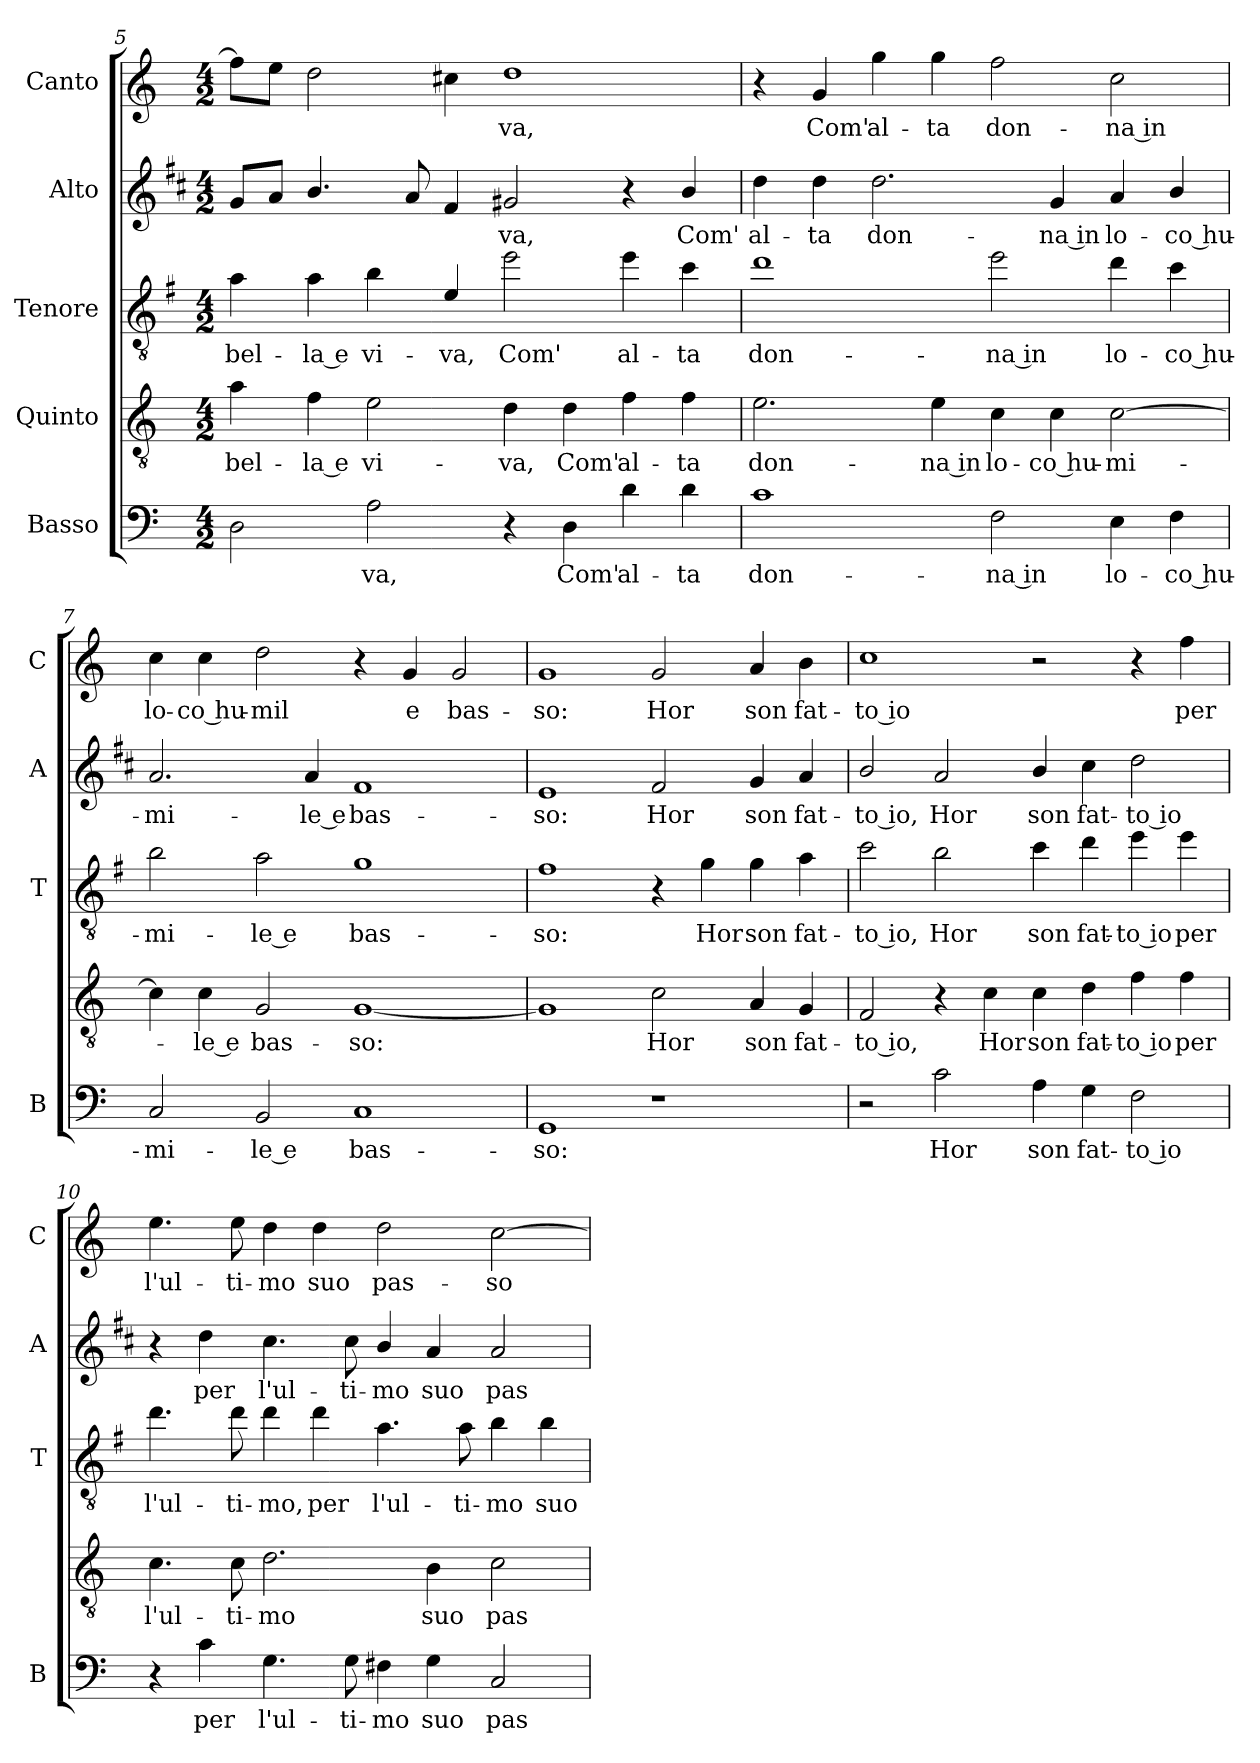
**kern	**text	**kern	**text	**kern	**text	**kern	**text	**kern	**text
*part5	*part5	*part4	*part4	*part3	*part3	*part2	*part2	*part1	*part1
*staff5	*staff5	*staff4	*staff4	*staff3	*staff3	*staff2	*staff2	*staff1	*staff1
*I"Basso	*	*I"Quinto	*	*I"Tenore	*	*I"Alto	*	*I"Canto	*
*I'B	*	*	*	*I'T	*	*I'A	*	*I'C	*
!!LO:LB:g=z
*clefF4	*	*clefGv2	*	*clefGv2	*	*clefG2	*	*clefG2	*
*	*	*	*	*ITrd4c7	*	*ITrd1c2	*	*	*
*k[]	*	*k[]	*	*k[]	*	*k[]	*	*k[]	*
*C:	*	*C:	*	*C:	*	*C:	*	*C:	*
*M4/2	*	*M4/2	*	*M4/2	*	*M4/2	*	*M4/2	*
=5	=5	=5	=5	=5	=5	=5	=5	=5	=5
!	!	!	!LO:LY:b	!	!LO:LY:b	!	!	!	!
2D\	.	4a\	bel-	4d\	bel-	8f/L	.	8ff\L]	.
.	.	.	.	.	.	8g/J	.	8ee\J	.
!	!	!	!LO:LY:b	!	!LO:LY:b	!	!	!	!
.	.	4f\	-la e	4d\	-la e	4.a/	.	2dd\	.
!	!LO:LY:b	!	!LO:LY:b	!	!LO:LY:b	!	!	!	!
2A\	-va,	2e\	vi-	4e\	vi-	.	.	.	.
.	.	.	.	.	.	8g/	.	.	.
!	!	!	!	!	!LO:LY:b	!	!	!	!
.	.	.	.	4A/	-va,	4e/	.	4cc#X\	.
!	!	!	!LO:LY:b	!	!LO:LY:b	!	!LO:LY:b	!	!LO:LY:b
4r	.	4d\	-va,	2a\	Com'	2f#X/	-va,	1dd	-va,
!	!LO:LY:b	!	!LO:LY:b	!	!	!	!	!	!
4D\	Com'	4d\	Com'	.	.	.	.	.	.
!	!LO:LY:b	!	!LO:LY:b	!	!LO:LY:b	!	!	!	!
4d\	al-	4f\	al-	4a\	al-	4r	.	.	.
!	!LO:LY:b	!	!LO:LY:b	!	!LO:LY:b	!	!LO:LY:b	!	!
4d\	-ta	4f\	-ta	4f\	-ta	4a/	Com'	.	.
=6	=6	=6	=6	=6	=6	=6	=6	=6	=6
!	!LO:LY:b	!	!LO:LY:b	!	!LO:LY:b	!	!LO:LY:b	!	!
1c	don-	2.e\	don-	1g	don-	4cc\	al-	4r	.
!	!	!	!	!	!	!	!LO:LY:b	!	!LO:LY:b
.	.	.	.	.	.	4cc\	-ta	4g/	Com'
!	!	!	!	!	!	!	!LO:LY:b	!	!LO:LY:b
.	.	.	.	.	.	2.cc\	don-	4gg\	al-
!	!	!	!LO:LY:b	!	!	!	!	!	!LO:LY:b
.	.	4e\	-na in	.	.	.	.	4gg\	-ta
!	!LO:LY:b	!	!LO:LY:b	!	!LO:LY:b	!	!	!	!LO:LY:b
2F\	-na in	4c\	lo-	2a\	-na in	.	.	2ff\	don-
!	!	!	!LO:LY:b	!	!	!	!LO:LY:b	!	!
.	.	4c\	-co hu-	.	.	4f/	-na in	.	.
!	!LO:LY:b	!	!LO:LY:b	!	!LO:LY:b	!	!LO:LY:b	!	!LO:LY:b
4E\	lo-	[2c\	-mi-	4g\	lo-	4g/	lo-	2cc\	-na in
!	!LO:LY:b	!	!	!	!LO:LY:b	!	!LO:LY:b	!	!
4F\	-co hu-	.	.	4f\	-co hu-	4a/	-co hu-	.	.
=7	=7	=7	=7	=7	=7	=7	=7	=7	=7
!	!LO:LY:b	!	!	!	!LO:LY:b	!	!LO:LY:b	!	!LO:LY:b
2C/	-mi-	4c\]	.	2e\	-mi-	2.g/	-mi-	4cc\	lo-
!	!	!	!LO:LY:b	!	!	!	!	!	!LO:LY:b
.	.	4c\	-le e	.	.	.	.	4cc\	-co hu-
!	!LO:LY:b	!	!LO:LY:b	!	!LO:LY:b	!	!	!	!LO:LY:b
2BB/	-le e	2G/	bas-	2d\	-le e	.	.	2dd\	-mil
!	!	!	!	!	!	!	!LO:LY:b	!	!
.	.	.	.	.	.	4g/	-le e	.	.
!	!LO:LY:b	!	!LO:LY:b	!	!LO:LY:b	!	!LO:LY:b	!	!
1C	bas-	[1G	-so:	1c	bas-	1e	bas-	4r	.
!	!	!	!	!	!	!	!	!	!LO:LY:b
.	.	.	.	.	.	.	.	4g/	e
!	!	!	!	!	!	!	!	!	!LO:LY:b
.	.	.	.	.	.	.	.	2g/	bas-
=8	=8	=8	=8	=8	=8	=8	=8	=8	=8
!	!LO:LY:b	!	!	!	!LO:LY:b	!	!LO:LY:b	!	!LO:LY:b
1GG	-so:	1G]	.	1B	-so:	1d	-so:	1g	-so:
!	!	!	!LO:LY:b	!	!	!	!LO:LY:b	!	!LO:LY:b
1r	.	2c\	Hor	4r	.	2e/	Hor	2g/	Hor
!	!	!	!	!	!LO:LY:b	!	!	!	!
.	.	.	.	4c\	Hor	.	.	.	.
!	!	!	!LO:LY:b	!	!LO:LY:b	!	!LO:LY:b	!	!LO:LY:b
.	.	4A/	son	4c\	son	4f/	son	4a/	son
!	!	!	!LO:LY:b	!	!LO:LY:b	!	!LO:LY:b	!	!LO:LY:b
.	.	4G/	fat-	4d\	fat-	4g/	fat-	4b\	fat-
=9	=9	=9	=9	=9	=9	=9	=9	=9	=9
!	!	!	!LO:LY:b	!	!LO:LY:b	!	!LO:LY:b	!	!LO:LY:b
2r	.	2F/	-to io,	2f\	-to io,	2a/	-to io,	1cc	-to io
!	!LO:LY:b	!	!	!	!LO:LY:b	!	!LO:LY:b	!	!
2c\	Hor	4r	.	2e\	Hor	2g/	Hor	.	.
!	!	!	!LO:LY:b	!	!	!	!	!	!
.	.	4c\	Hor	.	.	.	.	.	.
!	!LO:LY:b	!	!LO:LY:b	!	!LO:LY:b	!	!LO:LY:b	!	!
4A\	son	4c\	son	4f\	son	4a/	son	2r	.
!	!LO:LY:b	!	!LO:LY:b	!	!LO:LY:b	!	!LO:LY:b	!	!
4G\	fat-	4d\	fat-	4g\	fat-	4b\	fat-	.	.
!	!LO:LY:b	!	!LO:LY:b	!	!LO:LY:b	!	!LO:LY:b	!	!
2F\	-to io	4f\	-to io	4a\	-to io	2cc\	-to io	4r	.
!	!	!	!LO:LY:b	!	!LO:LY:b	!	!	!	!LO:LY:b
.	.	4f\	per	4a\	per	.	.	4ff\	per
!!LO:PB:g=z
=10	=10	=10	=10	=10	=10	=10	=10	=10	=10
!	!	!	!LO:LY:b	!	!LO:LY:b	!	!	!	!LO:LY:b
4r	.	4.c\	l'ul-	4.g\	l'ul-	4r	.	4.ee\	l'ul-
!	!LO:LY:b	!	!	!	!	!	!LO:LY:b	!	!
4c\	per	.	.	.	.	4cc\	per	.	.
!	!	!	!LO:LY:b	!	!LO:LY:b	!	!	!	!LO:LY:b
.	.	8c\	-ti-	8g\	-ti-	.	.	8ee\	-ti-
!	!LO:LY:b	!	!LO:LY:b	!	!LO:LY:b	!	!LO:LY:b	!	!LO:LY:b
4.G\	l'ul-	2.d\	-mo	4g\	-mo,	4.b\	l'ul-	4dd\	-mo
!	!	!	!	!	!LO:LY:b	!	!	!	!LO:LY:b
.	.	.	.	4g\	per	.	.	4dd\	suo
!	!LO:LY:b	!	!	!	!	!	!LO:LY:b	!	!
8G\	-ti-	.	.	.	.	8b\	-ti-	.	.
!	!LO:LY:b	!	!	!	!LO:LY:b	!	!LO:LY:b	!	!LO:LY:b
4F#X\	-mo	.	.	4.d\	l'ul-	4a/	-mo	2dd\	pas-
!	!LO:LY:b	!	!LO:LY:b	!	!	!	!LO:LY:b	!	!
4G\	suo	4B\	suo	.	.	4g/	suo	.	.
!	!	!	!	!	!LO:LY:b	!	!	!	!
.	.	.	.	8d\	-ti-	.	.	.	.
!	!LO:LY:b	!	!LO:LY:b	!	!LO:LY:b	!	!LO:LY:b	!	!LO:LY:b
2C/	pas-	2c\	pas-	4e\	-mo	2g/	pas-	[2cc\	-so
!	!	!	!	!	!LO:LY:b	!	!	!	!
.	.	.	.	4e\	suo	.	.	.	.
=	=	=	=	=	=	=	=	=	=
*-	*-	*-	*-	*-	*-	*-	*-	*-	*-
